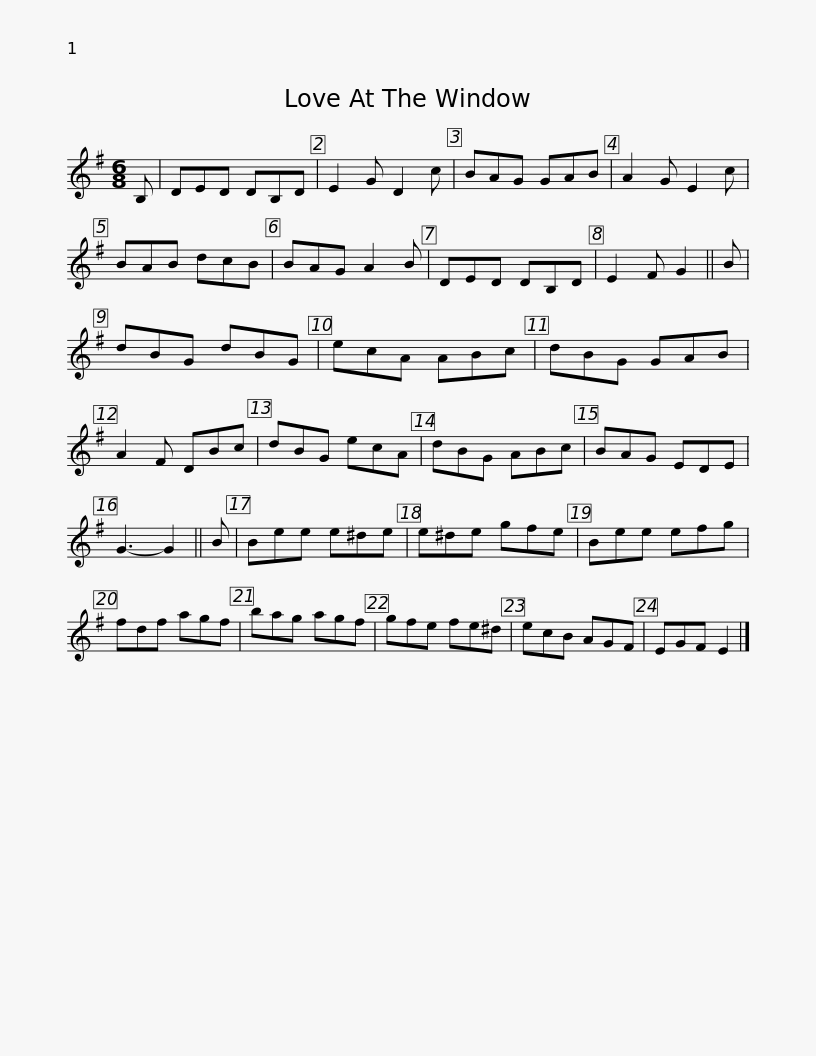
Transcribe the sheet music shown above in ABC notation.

X:1
L:1/8
M:6/8
I:linebreak $
K:G
V:1 treble
V:1
 B, | DED DB,D | E2 G D2 c | BAG GAB | A2 G E2 c | %5
 BAB dcB | BAG A2 B | DED DB,D | E2 F G2 ||$ B | %10
 dBG dBG | ecA ABc | dBG GAB | A2 F DBc | dBG ecA | %15
 dBG ABc | BAG EDE | G3- G2 ||$ B | Bee e^de | %20
 e^de gfe | Bee efg | fdf agf | bag agf | gfe fe^d |$ %25
 ecB AGF | EGF E2 |] %27
